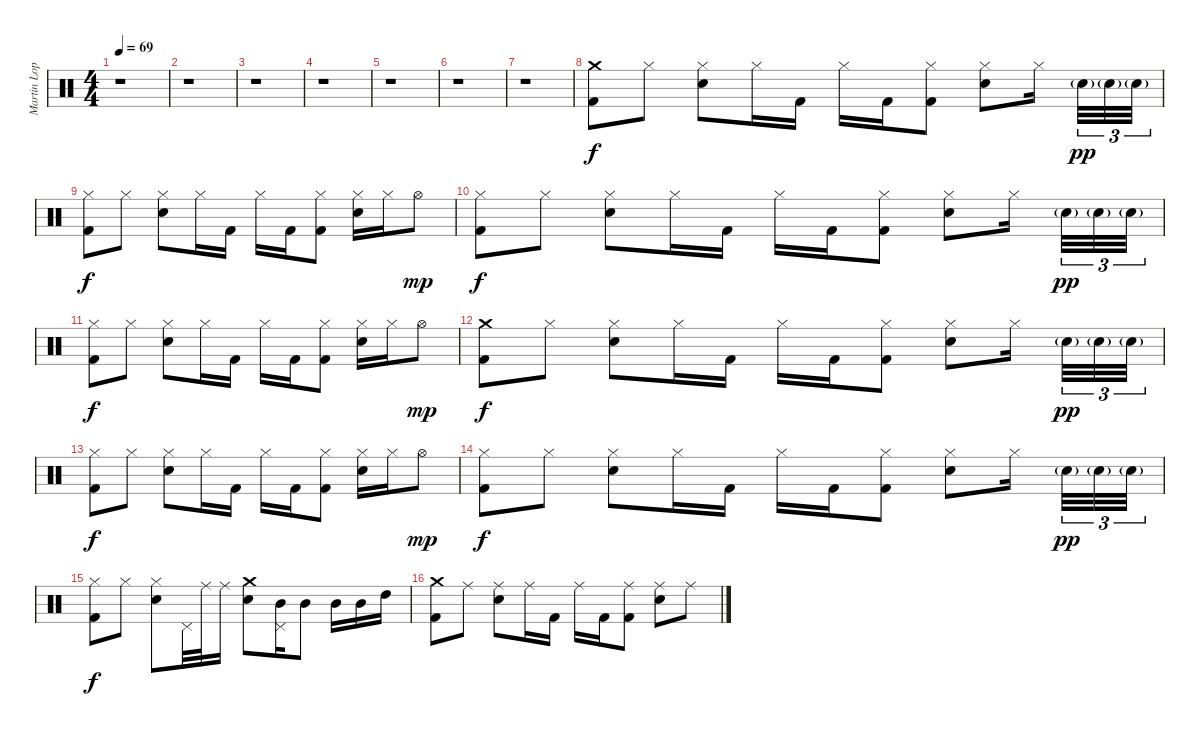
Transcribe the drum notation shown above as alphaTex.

\track ("Martin Lopez" "Martin Lop") {instrument percussion}
\staff {score}
\articulation defaults
\ts (4 4)
\tempo 69
\clef neutral
\ks c
r.1{dy f} |
r.1 |
r.1 |
r.1 |
r.1 |
r.1 |
r.1 |
("Crash medium (hit)" "Kick (hit) 2").8 "Hi-Hat (closed)".8 ("Hi-Hat (closed)" "Electric Snare (hit)").8 "Hi-Hat (closed)".16 "Kick (hit) 2".16 "Hi-Hat (closed)".16 "Kick (hit) 2".16 ("Hi-Hat (closed)" "Kick (hit) 2").8 ("Hi-Hat (closed)" "Electric Snare (hit)").8 "Hi-Hat (closed)".16{beam splitsecondary} "Electric Snare (hit)"{g}.32{tu (3 2) dy pp} "Electric Snare (hit)"{g}.32{tu (3 2)} "Electric Snare (hit)"{g}.32{tu (3 2)} |
("Hi-Hat (closed)" "Kick (hit) 2").8{dy f} "Hi-Hat (closed)".8 ("Hi-Hat (closed)" "Electric Snare (hit)").8 "Hi-Hat (closed)".16 "Kick (hit) 2".16 "Hi-Hat (closed)".16 "Kick (hit) 2".16 ("Hi-Hat (closed)" "Kick (hit) 2").8 ("Hi-Hat (closed)" "Electric Snare (hit)").16 "Hi-Hat (closed)".16 "Hi-Hat (open)".8{dy mp} |
("Hi-Hat (closed)" "Kick (hit) 2").8{dy f} "Hi-Hat (closed)".8 ("Hi-Hat (closed)" "Electric Snare (hit)").8 "Hi-Hat (closed)".16 "Kick (hit) 2".16 "Hi-Hat (closed)".16 "Kick (hit) 2".16 ("Hi-Hat (closed)" "Kick (hit) 2").8 ("Hi-Hat (closed)" "Electric Snare (hit)").8 "Hi-Hat (closed)".16{beam splitsecondary} "Electric Snare (hit)"{g}.32{tu (3 2) dy pp} "Electric Snare (hit)"{g}.32{tu (3 2)} "Electric Snare (hit)"{g}.32{tu (3 2)} |
("Hi-Hat (closed)" "Kick (hit) 2").8{dy f} "Hi-Hat (closed)".8 ("Hi-Hat (closed)" "Electric Snare (hit)").8 "Hi-Hat (closed)".16 "Kick (hit) 2".16 "Hi-Hat (closed)".16 "Kick (hit) 2".16 ("Hi-Hat (closed)" "Kick (hit) 2").8 ("Hi-Hat (closed)" "Electric Snare (hit)").16 "Hi-Hat (closed)".16 "Hi-Hat (open)".8{dy mp} |
("Crash medium (hit)" "Kick (hit) 2").8{dy f} "Hi-Hat (closed)".8 ("Hi-Hat (closed)" "Electric Snare (hit)").8 "Hi-Hat (closed)".16 "Kick (hit) 2".16 "Hi-Hat (closed)".16 "Kick (hit) 2".16 ("Hi-Hat (closed)" "Kick (hit) 2").8 ("Hi-Hat (closed)" "Electric Snare (hit)").8 "Hi-Hat (closed)".16{beam splitsecondary} "Electric Snare (hit)"{g}.32{tu (3 2) dy pp} "Electric Snare (hit)"{g}.32{tu (3 2)} "Electric Snare (hit)"{g}.32{tu (3 2)} |
("Hi-Hat (closed)" "Kick (hit) 2").8{dy f} "Hi-Hat (closed)".8 ("Hi-Hat (closed)" "Electric Snare (hit)").8 "Hi-Hat (closed)".16 "Kick (hit) 2".16 "Hi-Hat (closed)".16 "Kick (hit) 2".16 ("Hi-Hat (closed)" "Kick (hit) 2").8 ("Hi-Hat (closed)" "Electric Snare (hit)").16 "Hi-Hat (closed)".16 "Hi-Hat (open)".8{dy mp} |
("Hi-Hat (closed)" "Kick (hit) 2").8{dy f} "Hi-Hat (closed)".8 ("Hi-Hat (closed)" "Electric Snare (hit)").8 "Hi-Hat (closed)".16 "Kick (hit) 2".16 "Hi-Hat (closed)".16 "Kick (hit) 2".16 ("Hi-Hat (closed)" "Kick (hit) 2").8 ("Hi-Hat (closed)" "Electric Snare (hit)").8 "Hi-Hat (closed)".16{beam splitsecondary} "Electric Snare (hit)"{g}.32{tu (3 2) dy pp} "Electric Snare (hit)"{g}.32{tu (3 2)} "Electric Snare (hit)"{g}.32{tu (3 2)} |
("Hi-Hat (closed)" "Kick (hit) 2").8{dy f} "Hi-Hat (closed)".8 ("Hi-Hat (closed)" "Electric Snare (hit)").8 "Pedal Hi-Hat (hit)".32 "Ride (middle)".32 "Ride (middle)".16 ("Crash medium (hit)" "Electric Snare (hit)").8 ("Pedal Hi-Hat (hit)" "Mid Tom (hit)").16 "Mid Tom (hit)".8 "Mid Tom (hit)".16 "Mid Tom (hit)".16 "High Tom (hit)".16 |
("Crash medium (hit)" "Kick (hit) 2").8 "Ride (middle)".8 ("Ride (middle)" "Electric Snare (hit)").8 "Ride (middle)".16 "Kick (hit) 2".16 "Ride (middle)".16 "Kick (hit) 2".16 ("Ride (middle)" "Kick (hit) 2").8 ("Ride (middle)" "Electric Snare (hit)").8 "Ride (middle)".8
